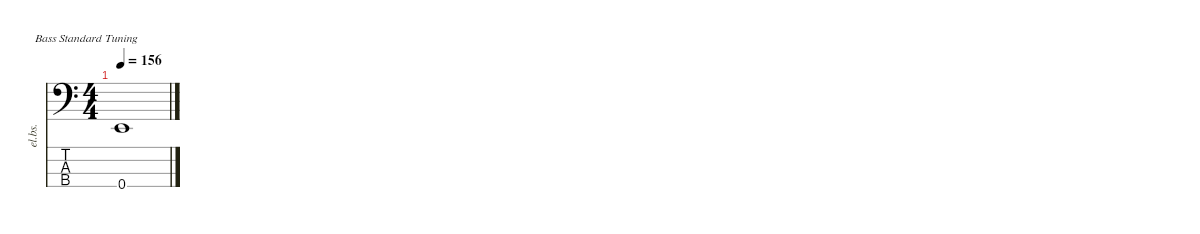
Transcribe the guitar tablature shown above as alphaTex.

\defaultSystemsLayout 4
\hideDynamics
\bracketExtendMode nobrackets
\otherSystemsTrackNameOrientation horizontal
\track ("Electric Bass" "el.bs.") {instrument electricbassfinger}
\staff {score tabs}
\tuning (G2 D2 A1 E1)
\ts (4 4)
\tempo 156
\clef f4
\ks c
0.4.1{dy mf beam Up}
